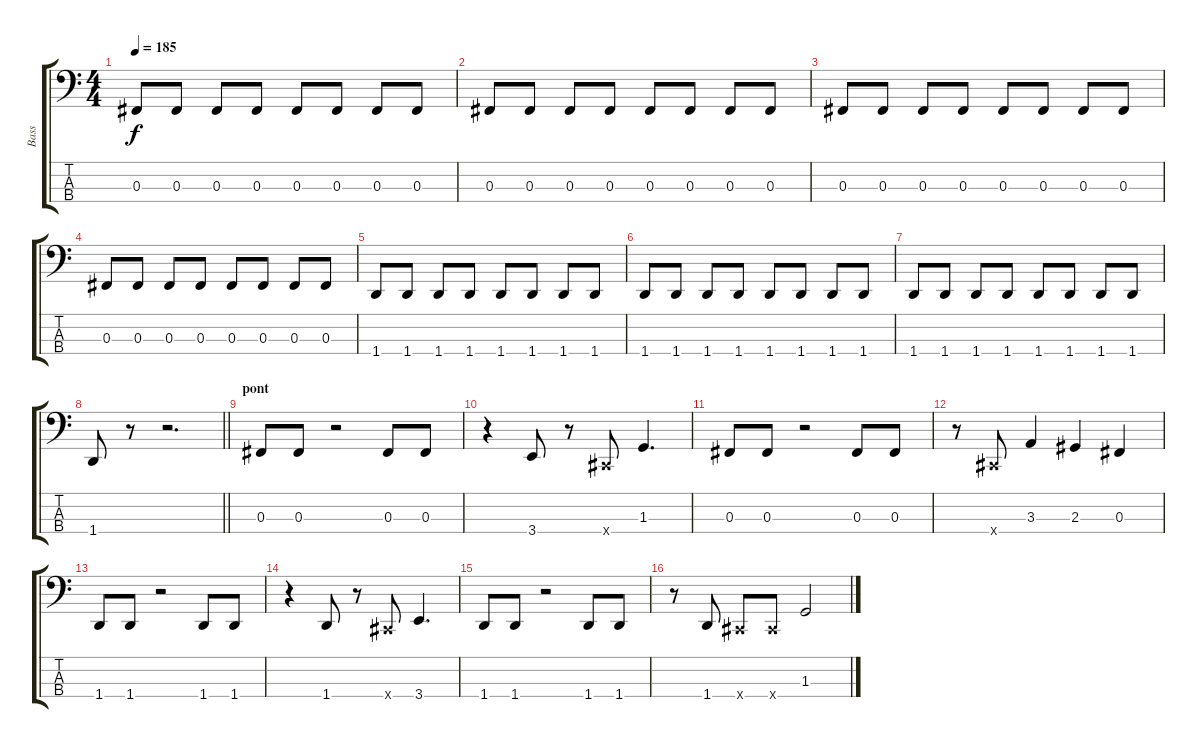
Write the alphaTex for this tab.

\track ("Bass" "Bass") {instrument electricbasspick}
\staff {score tabs}
\tuning (E2 B1 Gb1 Db1) {hide}
\ts (4 4)
\tempo 185
\clef f4
\ks c
0.3.8{dy f} 0.3.8 0.3.8 0.3.8 0.3.8 0.3.8 0.3.8 0.3.8 |
0.3.8 0.3.8 0.3.8 0.3.8 0.3.8 0.3.8 0.3.8 0.3.8 |
0.3.8 0.3.8 0.3.8 0.3.8 0.3.8 0.3.8 0.3.8 0.3.8 |
0.3.8 0.3.8 0.3.8 0.3.8 0.3.8 0.3.8 0.3.8 0.3.8 |
1.4.8 1.4.8 1.4.8 1.4.8 1.4.8 1.4.8 1.4.8 1.4.8 |
1.4.8 1.4.8 1.4.8 1.4.8 1.4.8 1.4.8 1.4.8 1.4.8 |
1.4.8 1.4.8 1.4.8 1.4.8 1.4.8 1.4.8 1.4.8 1.4.8 |
\barLineRight lightlight
1.4.8 r.8 r.2{d} |
\section ("" "pont")
0.3.8 0.3.8 r.2 0.3.8 0.3.8 |
r.4 3.4.8 r.8 0.4{x}.8 1.3.4{d} |
0.3.8 0.3.8 r.2 0.3.8 0.3.8 |
r.8 0.4{x}.8 3.3.4 2.3.4 0.3.4 |
1.4.8 1.4.8 r.2 1.4.8 1.4.8 |
r.4 1.4.8 r.8 0.4{x}.8 3.4.4{d} |
1.4.8 1.4.8 r.2 1.4.8 1.4.8 |
r.8 1.4.8 0.4{x}.8 0.4{x}.8 1.3.2
